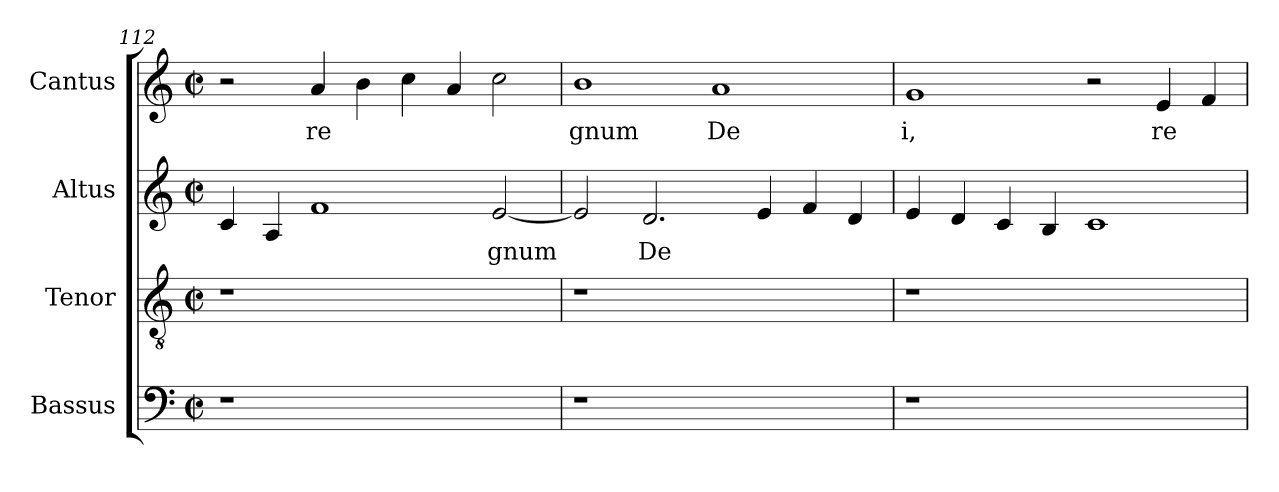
**kern	**kern	**kern	**text	**kern	**text
*part4	*part3	*part2	*part2	*part1	*part1
*staff4	*staff3	*staff2	*staff2	*staff1	*staff1
*I"Bassus	*I"Tenor	*I"Altus	*	*I"Cantus	*
*	*	*I'A	*	*I'C	*
*clefF4	*clefGv2	*clefG2	*	*clefG2	*
*k[]	*k[]	*k[]	*	*k[]	*
*C:	*C:	*C:	*	*C:	*
*M2/2	*M2/2	*M2/2	*	*M2/2	*
*met(c|)	*met(c|)	*met(c|)	*	*met(c|)	*
=112	=112	=112	=112	=112	=112
!	!	!	!LO:LY:b:cj	!	!
1r	1r	4c/	--	2r	.
!	!	!	!LO:LY:b:cj	!	!
.	.	4A/	--	.	.
!	!	!	!LO:LY:b:cj	!	!LO:LY:b:cj
.	.	1f	--	4a/	re
!	!	!	!	!	!LO:LY:b:cj
.	.	.	.	4b\	.
!	!	!	!	!	!LO:LY:b:cj
1ryy	1ryy	.	.	4cc\	.
!	!	!	!	!	!LO:LY:b:cj
.	.	.	.	4a/	.
!	!	!	!LO:LY:b:cj	!	!LO:LY:b:cj
.	.	[<2e/	-gnum	2cc\	.
=113	=113	=113	=113	=113	=113
!	!	!	!LO:LY:b:cj	!	!LO:LY:b:cj
1r	1r	2e/]	.	1b	gnum
!	!	!	!LO:LY:b:cj	!	!
.	.	2.d/	De-	.	.
!	!	!	!	!	!LO:LY:b:cj
1ryy	1ryy	.	.	1a	De
!	!	!	!LO:LY:b:cj	!	!
.	.	4e/	--	.	.
!	!	!	!LO:LY:b:cj	!	!
.	.	4f/	--	.	.
!	!	!	!LO:LY:b:cj	!	!
.	.	4d/	--	.	.
=114	=114	=114	=114	=114	=114
!	!	!	!LO:LY:b:cj	!	!LO:LY:b:cj
1r	1r	4e/	--	1g	i,
!	!	!	!LO:LY:b:cj	!	!
.	.	4d/	--	.	.
!	!	!	!LO:LY:b:cj	!	!
.	.	4c/	--	.	.
!	!	!	!LO:LY:b:cj	!	!
.	.	4B/	--	.	.
!	!	!	!LO:LY:b:cj	!	!
1ryy	1ryy	1c	--	2r	.
!	!	!	!	!	!LO:LY:b:cj
.	.	.	.	4e/	re
!	!	!	!	!	!LO:LY:b:cj
.	.	.	.	4f/	.
=	=	=	=	=	=
*-	*-	*-	*-	*-	*-
